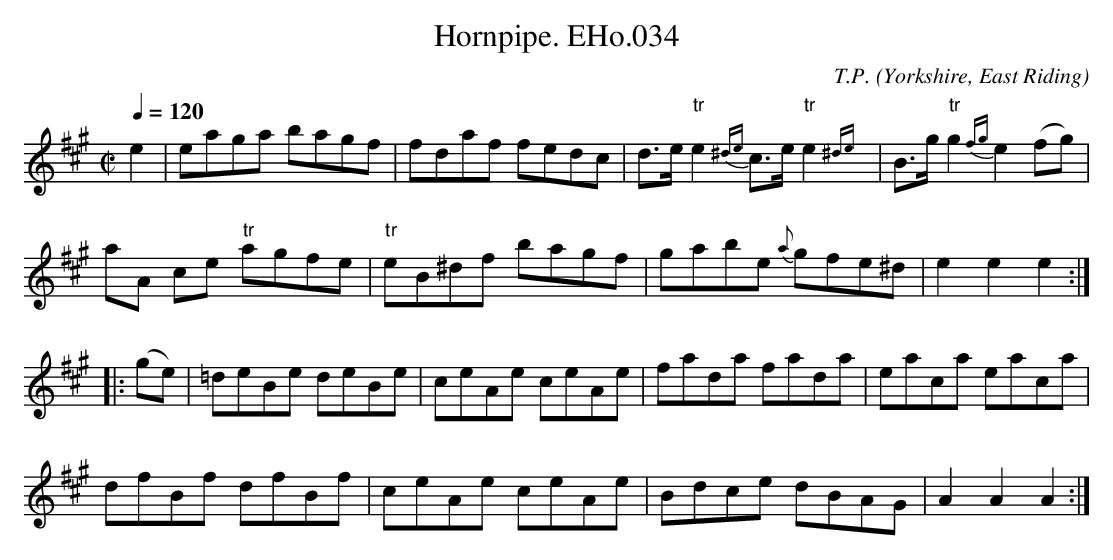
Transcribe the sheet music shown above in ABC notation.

X:1
T:Hornpipe. EHo.034
M:C|
L:1/8
Q:1/4=120
C:T.P.
O:Yorkshire, East Riding
K:A
e2|eaga bagf|fdaf fedc|d>e"tr"e2{^de}c>e"tr"e2{^de}|B>g"tr"g2{fg}e2(fg)|
aA ce "tr"agfe|"tr"eB^df bagf|gabe {a}gfe^d|e2e2e2:|
|:(ge)|=deBe deBe|ceAe ceAe|fada fada|eaca eaca|
dfBf dfBf|ceAe ceAe|Bdce dBAG|A2A2A2:|
